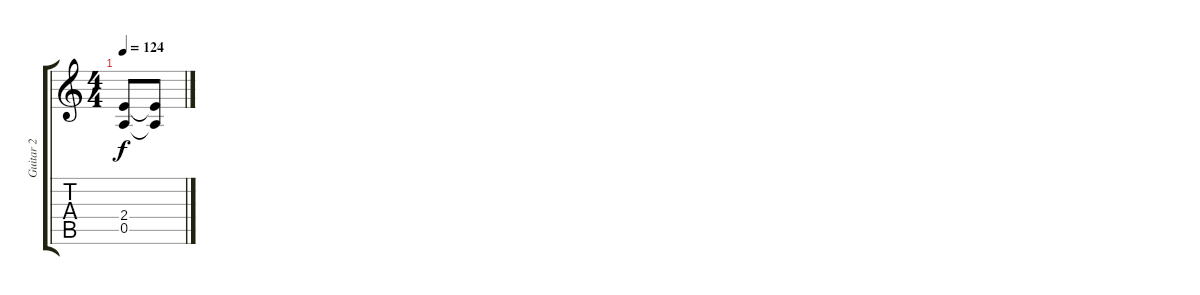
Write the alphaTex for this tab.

\track ("Guitar 2" "Guitar 2") {instrument distortionguitar}
\staff {score tabs}
\tuning (E4 B3 G3 D3 A2 E2) {hide}
\ts (4 4)
\tempo 124
\clef g2
\ks c
(2.4 0.5).8{dy f} (2.4{t} 0.5{t}).8
